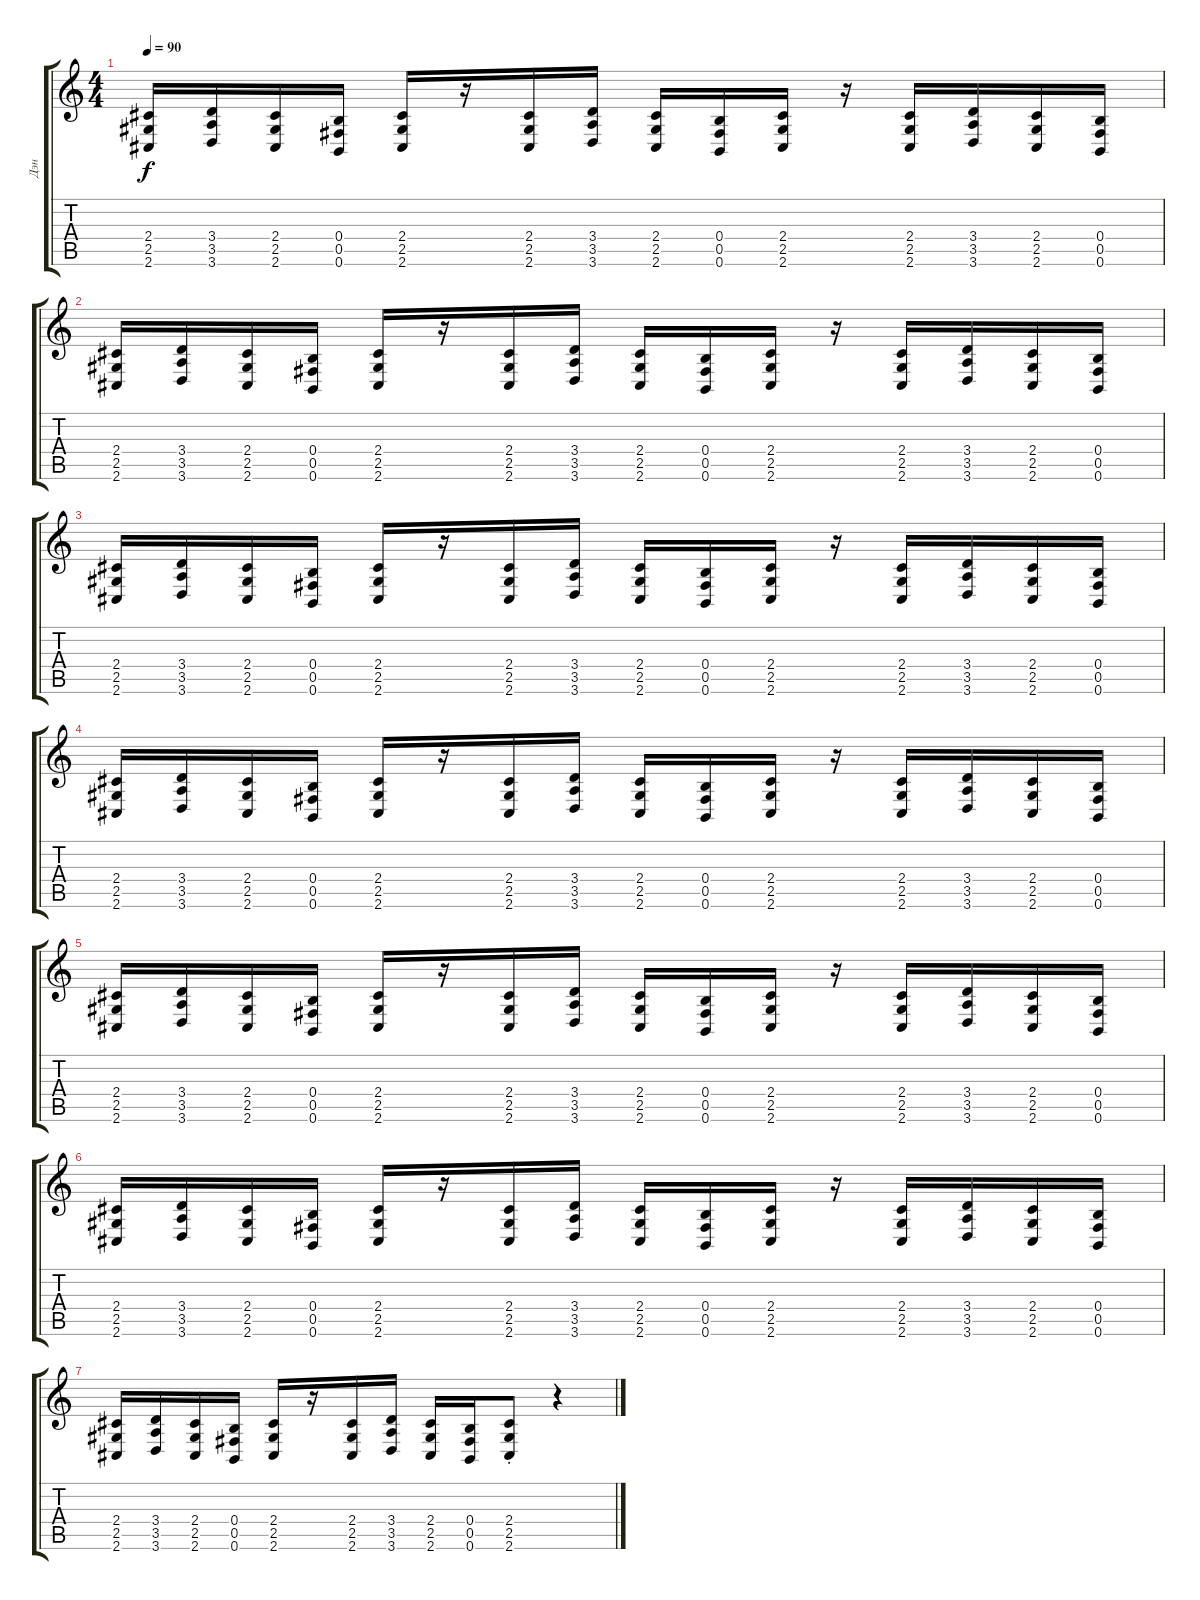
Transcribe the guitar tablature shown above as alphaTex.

\track ("Дэн" "Дэн") {instrument distortionguitar}
\staff {score tabs}
\tuning (Db4 Ab3 E3 B2 Gb2 B1) {hide}
\ts (4 4)
\tempo 90
\clef g2
\ks c
(2.4 2.5 2.6).16{dy f} (3.4 3.5 3.6).16 (2.4 2.5 2.6).16 (0.4 0.5 0.6).16 (2.4 2.5 2.6).16 r.16 (2.4 2.5 2.6).16 (3.4 3.5 3.6).16 (2.4 2.5 2.6).16 (0.4 0.5 0.6).16 (2.4 2.5 2.6).16 r.16 (2.4 2.5 2.6).16 (3.4 3.5 3.6).16 (2.4 2.5 2.6).16 (0.4 0.5 0.6).16 |
(2.4 2.5 2.6).16 (3.4 3.5 3.6).16 (2.4 2.5 2.6).16 (0.4 0.5 0.6).16 (2.4 2.5 2.6).16 r.16 (2.4 2.5 2.6).16 (3.4 3.5 3.6).16 (2.4 2.5 2.6).16 (0.4 0.5 0.6).16 (2.4 2.5 2.6).16 r.16 (2.4 2.5 2.6).16 (3.4 3.5 3.6).16 (2.4 2.5 2.6).16 (0.4 0.5 0.6).16 |
(2.4 2.5 2.6).16 (3.4 3.5 3.6).16 (2.4 2.5 2.6).16 (0.4 0.5 0.6).16 (2.4 2.5 2.6).16 r.16 (2.4 2.5 2.6).16 (3.4 3.5 3.6).16 (2.4 2.5 2.6).16 (0.4 0.5 0.6).16 (2.4 2.5 2.6).16 r.16 (2.4 2.5 2.6).16 (3.4 3.5 3.6).16 (2.4 2.5 2.6).16 (0.4 0.5 0.6).16 |
(2.4 2.5 2.6).16 (3.4 3.5 3.6).16 (2.4 2.5 2.6).16 (0.4 0.5 0.6).16 (2.4 2.5 2.6).16 r.16 (2.4 2.5 2.6).16 (3.4 3.5 3.6).16 (2.4 2.5 2.6).16 (0.4 0.5 0.6).16 (2.4 2.5 2.6).16 r.16 (2.4 2.5 2.6).16 (3.4 3.5 3.6).16 (2.4 2.5 2.6).16 (0.4 0.5 0.6).16 |
(2.4 2.5 2.6).16 (3.4 3.5 3.6).16 (2.4 2.5 2.6).16 (0.4 0.5 0.6).16 (2.4 2.5 2.6).16 r.16 (2.4 2.5 2.6).16 (3.4 3.5 3.6).16 (2.4 2.5 2.6).16 (0.4 0.5 0.6).16 (2.4 2.5 2.6).16 r.16 (2.4 2.5 2.6).16 (3.4 3.5 3.6).16 (2.4 2.5 2.6).16 (0.4 0.5 0.6).16 |
(2.4 2.5 2.6).16 (3.4 3.5 3.6).16 (2.4 2.5 2.6).16 (0.4 0.5 0.6).16 (2.4 2.5 2.6).16 r.16 (2.4 2.5 2.6).16 (3.4 3.5 3.6).16 (2.4 2.5 2.6).16 (0.4 0.5 0.6).16 (2.4 2.5 2.6).16 r.16 (2.4 2.5 2.6).16 (3.4 3.5 3.6).16 (2.4 2.5 2.6).16 (0.4 0.5 0.6).16 |
(2.4 2.5 2.6).16 (3.4 3.5 3.6).16 (2.4 2.5 2.6).16 (0.4 0.5 0.6).16 (2.4 2.5 2.6).16 r.16 (2.4 2.5 2.6).16 (3.4 3.5 3.6).16 (2.4 2.5 2.6).16 (0.4 0.5 0.6).16 (2.4{st} 2.5{st} 2.6{st}).8 r.4
